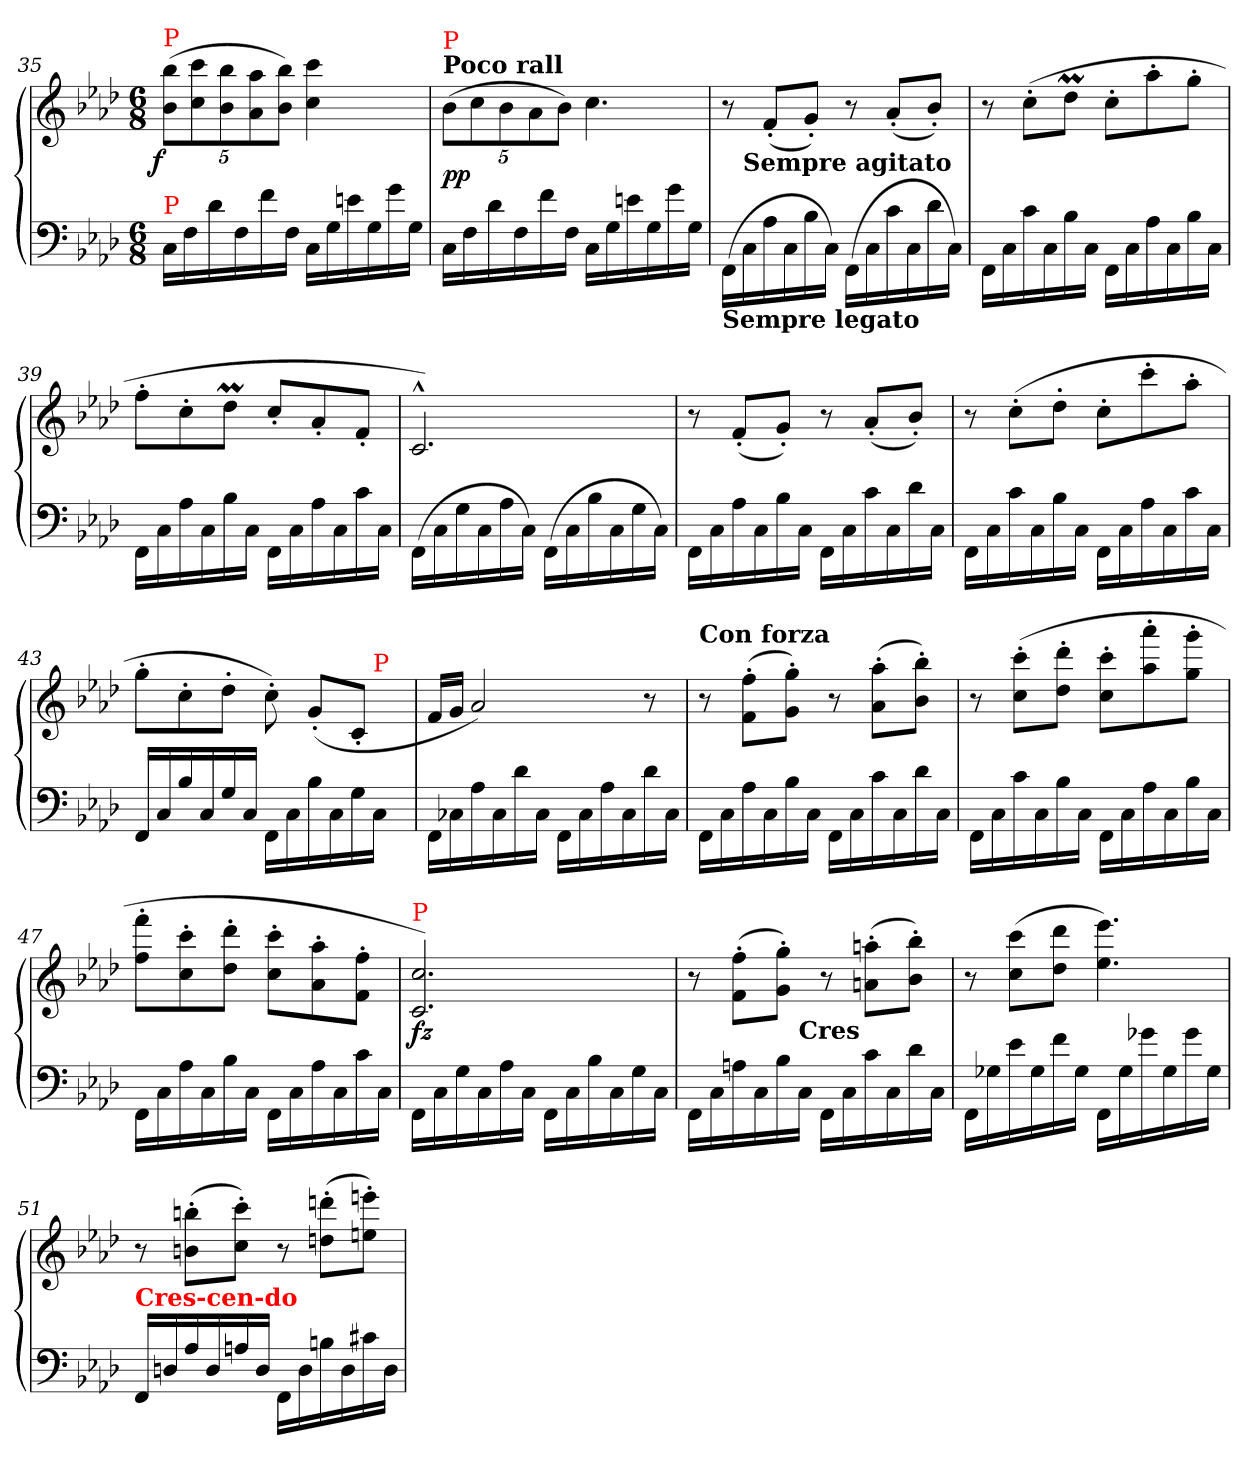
**kern	**kern	**dynam
*part1	*part1	*part1
*staff2	*staff1	*staff1/2
*clefF4	*clefG2	*
*k[b-e-a-d-]	*k[b-e-a-d-]	*
*f:	*f:	*
*M6/8	*M6/8	*
*	*Xbrackettup	*
=35	=35	=35
!	!LO:TX:a:color=red:t=P	!
!LO:TX:a:color=red:t=P	!	!
!	!	!LO:DY:rj
16CLL	(>40%3b- 40%3bb-LL	f
16F	.	.
.	40%3cc 40%3ccc	.
16d-	.	.
.	40%3b- 40%3bb-	.
16F	.	.
.	40%3a- 40%3aa-	.
16f	.	.
.	40%3b- 40%3bb-JJ)	.
16FJJ	.	.
!	!LO:N:vis=4	!
16CLL	4.cc 4.ccc	.
16G	.	.
16en	.	.
16G	.	.
16g	.	.
16GJJ	.	.
=36	=36	=36
!	!LO:TX:a:B:t=Poco rall	!
!	!LO:TX:a:color=red:t=P	!
16CLL	(>40%3b-LL	pp
16F	.	.
.	40%3cc	.
16d-	.	.
.	40%3b-	.
16F	.	.
.	40%3a-	.
16f	.	.
.	40%3b-JJ)	.
16FJJ	.	.
16CLL	4.cc	.
16G	.	.
16en	.	.
16G	.	.
16g	.	.
16GJJ	.	.
=37	=37	=37
!	!LO:TX:a:B:t=a Tempo	!
!LO:TX:b:B:t=Sempre legato	!	!
*	*^	*
(>16FFLL	8r	16ryy	.
!	!	!LO:TX:b:B:t=Sempre agitato	!
16C	.	2ryy	.
16A-	(<8f'L	.	.
16C	.	.	.
16B-	8g'J)	.	.
16CJJ)	.	.	.
(>16FFLL	8r	.	.
16C	.	.	.
16c	(<8a-'L	.	.
16C	.	8.ryy	.
16d-	8b-'J)	.	.
16CJJ)	.	.	.
*	*v	*v	*
=38	=38	=38
16FFLL	8r	.
16C	.	.
16c	(>8cc'L	.
16C	.	.
16B-	8dd-MJ	.
16CJJ	.	.
16FFLL	8cc'L	.
16C	.	.
16A-	8aa-'	.
16C	.	.
16B-	8gg'J	.
16CJJ	.	.
=39	=39	=39
16FFLL	8ff'L	.
16C	.	.
16A-	8cc'	.
16C	.	.
16B-	8dd-MJ	.
16CJJ	.	.
16FFLL	8cc'L	.
16C	.	.
16A-	8a-'	.
16C	.	.
16c	8f'J	.
16CJJ	.	.
=40	=40	=40
(>16FF\LL	2.c^^>)	.
16C	.	.
16G	.	.
16C	.	.
16A-	.	.
16CJJ)	.	.
(>16FFLL	.	.
16C	.	.
16B-	.	.
16C	.	.
16G	.	.
16CJJ)	.	.
=41	=41	=41
16FFLL	8r	.
16C	.	.
16A-	(<8f'L	.
16C	.	.
16B-	8g'J)	.
16CJJ	.	.
16FFLL	8r	.
16C	.	.
16c	(<8a-'L	.
16C	.	.
16d-	8b-'J)	.
16CJJ	.	.
=42	=42	=42
16FFLL	8r	.
16C	.	.
16c	(>8cc'L	.
16C	.	.
16B-	8dd-'J	.
16CJJ	.	.
16FFLL	8cc'L	.
16C	.	.
16A-	8ccc'	.
16C	.	.
16c	8aa-'J	.
16CJJ	.	.
=43	=43	=43
*	*^	*
16FF/LL	8gg'L	2ryy	.
16C	.	.	.
16B-	8cc'	.	.
16C	.	.	.
16G	8dd-'J	.	.
16CJJ	.	.	.
16FFLL	8cc')	.	.
16C	.	.	.
16B-	(>8g'L	8.ryy	.
16C	.	.	.
16G	8c'J	.	.
!	!	!LO:TX:a:color=red:t=P	!
16CJJ	.	8ryy	.
16ryy	16ryy	.	.
*	*v	*v	*
=44	=44	=44
16FFLL	16fLL	.
16C-X	16gJJ	.
16A-	2a-)	.
16C-	.	.
16d-	.	.
16C-JJ	.	.
16FFLL	.	.
16C-	.	.
16A-	.	.
16C-	.	.
16d-	8r	.
16C-JJ	.	.
=45	=45	=45
!	!LO:TX:a:B:t=Con forza	!
16FFLL	8r	.
16C	.	.
16A-	(8f' 8ff'L	.
16C	.	.
16B-	8g' 8gg'J)	.
16CJJ	.	.
16FFLL	8r	.
16C	.	.
16c	(8a-' 8aa-'L	.
16C	.	.
16d-	8b-' 8bb-'J)	.
16CJJ	.	.
=46	=46	=46
16FFLL	8r	.
16C	.	.
16c	(>8cc' 8ccc'L	.
16C	.	.
16B-	8dd-' 8ddd-'J	.
16CJJ	.	.
16FFLL	8cc' 8ccc'L	.
16C	.	.
16A-	8aa-' 8aaa-'	.
16C	.	.
16B-	8gg' 8ggg'J	.
16CJJ	.	.
=47	=47	=47
16FFLL	8ff' 8fff'L	.
16C	.	.
16A-	8cc' 8ccc'	.
16C	.	.
16B-	8dd-' 8ddd-'J	.
16CJJ	.	.
16FFLL	8cc' 8ccc'L	.
16C	.	.
16A-	8a-' 8aa-'	.
16C	.	.
16c	8f' 8ff'J	.
16CJJ	.	.
=48	=48	=48
!	!LO:TX:a:color=red:t=P	!
16FF\LL	2.cc 2.c)	fz
16C	.	.
16G	.	.
16C	.	.
16A-	.	.
16CJJ	.	.
16FFLL	.	.
16C	.	.
16B-	.	.
16C	.	.
16G	.	.
16CJJ	.	.
=49	=49	=49
*	*^	*
16FFLL	8r	4ryy	.
16C	.	.	.
16An	(8f' 8ff'L	.	.
16C	.	.	.
16B-	8g' 8gg'J)	16ryy	.
!	!	!LO:TX:c:B:t=Cres	!
16CJJ	.	4..ryy	.
16FFLL	8r	.	.
16C	.	.	.
16c	(8an' 8aan'L	.	.
16C	.	.	.
16d-	8b-' 8bb-'J)	.	.
16CJJ	.	.	.
*	*v	*v	*
=50	=50	=50
16FFLL	8r	.
16G-X	.	.
16e-	(8cc 8cccL	.
16G-	.	.
16f	8dd- 8ddd-J	.
16G-JJ	.	.
16FFLL	4.ee- 4.eee-)	.
16G-	.	.
16g-	.	.
16G-	.	.
16g-	.	.
16G-JJ	.	.
=51	=51	=51
!	!LO:TX:b:B:color=red:t=Cres-cen-do	!
16FFLL	8r	.
16Dn	.	.
16A-	(>8bn' 8bbn'L	.
16D	.	.
16An	8cc' 8ccc'J)	.
16DJJ	.	.
16FFLL	8r	.
16D	.	.
16Bn	(>8ddn' 8dddn'L	.
16D	.	.
16c#X	8een' 8eeen'J)	.
16DJJ	.	.
=	=	=
*-	*-	*-
